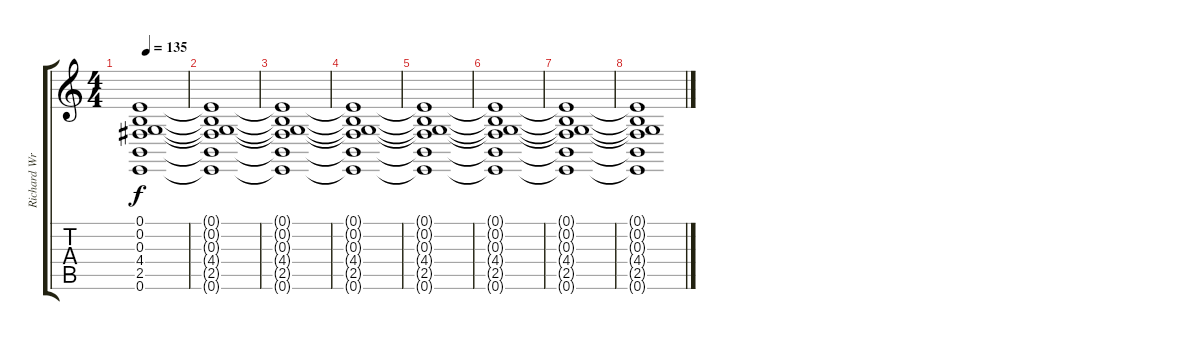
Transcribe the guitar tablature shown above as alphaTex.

\track ("Richard Wright / Synths (pads)" "Richard Wr") {instrument pad2warm}
\staff {score tabs}
\tuning (E4 B3 G3 D3 A2 E2) {hide}
\ts (4 4)
\tempo 135
\clef g2
\ks c
(0.1{t} 0.2{t} 0.3{t} 4.4{t} 2.5{t} 0.6{t}).1{dy f} |
(0.1{t} 0.2{t} 0.3{t} 4.4{t} 2.5{t} 0.6{t}).1 |
(0.1{t} 0.2{t} 0.3{t} 4.4{t} 2.5{t} 0.6{t}).1 |
(0.1{t} 0.2{t} 0.3{t} 4.4{t} 2.5{t} 0.6{t}).1 |
(0.1{t} 0.2{t} 0.3{t} 4.4{t} 2.5{t} 0.6{t}).1 |
(0.1{t} 0.2{t} 0.3{t} 4.4{t} 2.5{t} 0.6{t}).1 |
(0.1{t} 0.2{t} 0.3{t} 4.4{t} 2.5{t} 0.6{t}).1 |
(0.1{t} 0.2{t} 0.3{t} 4.4{t} 2.5{t} 0.6{t}).1
